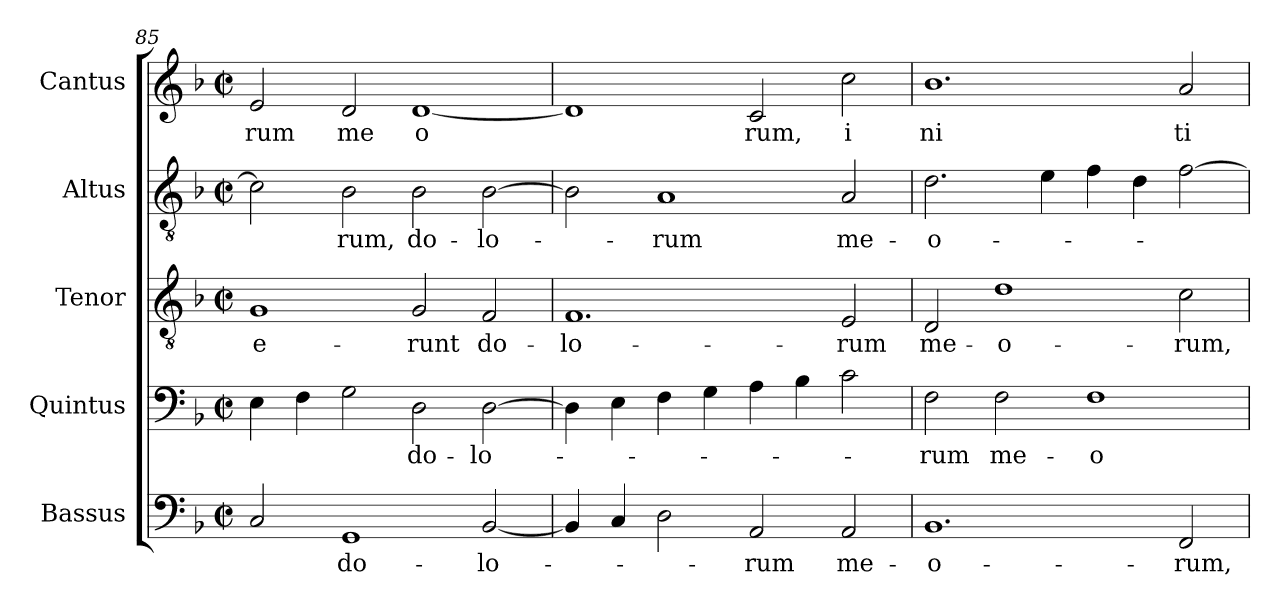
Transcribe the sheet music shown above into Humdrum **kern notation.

**kern	**text	**kern	**text	**kern	**text	**kern	**text	**kern	**text
*part5	*part5	*part4	*part4	*part3	*part3	*part2	*part2	*part1	*part1
*staff5	*staff5	*staff4	*staff4	*staff3	*staff3	*staff2	*staff2	*staff1	*staff1
*I"Bassus	*	*I"Quintus	*	*I"Tenor	*	*I"Altus	*	*I"Cantus	*
*clefF4	*	*clefF4	*	*clefGv2	*	*clefGv2	*	*clefG2	*
*k[b-]	*	*k[b-]	*	*k[b-]	*	*k[b-]	*	*k[b-]	*
*F:	*	*F:	*	*F:	*	*F:	*	*F:	*
*M2/2	*	*M2/2	*	*M2/2	*	*M2/2	*	*M2/2	*
*met(c|)	*	*met(c|)	*	*met(c|)	*	*met(c|)	*	*met(c|)	*
=85	=85	=85	=85	=85	=85	=85	=85	=85	=85
!	!	!	!	!	!LO:LY:b:cj	!	!	!	!LO:LY:b:cj
2C/	.	4E\	.	1G	-e-	2c\]	.	2e/	rum
.	.	4F\	.	.	.	.	.	.	.
!	!LO:LY:b:cj	!	!	!	!	!	!LO:LY:b:cj	!	!LO:LY:b:cj
1GG	do-	2G\	.	.	.	2B-\	-rum,	2d/	me
!	!	!	!LO:LY:b:cj	!	!LO:LY:b:cj	!	!LO:LY:b:cj	!	!LO:LY:b:rj
.	.	2D\	do-	2G/	-runt	2B-\	do-	[<1d	o
!	!LO:LY:b:cj	!	!LO:LY:b:cj	!	!LO:LY:b:cj	!	!LO:LY:b:cj	!	!
[<2BB-/	-lo-	[>2D\	-lo-	2F/	do-	[>2B-\	-lo-	.	.
=86	=86	=86	=86	=86	=86	=86	=86	=86	=86
!	!	!	!	!	!LO:LY:b:cj	!	!	!	!
4BB-/]	.	4D\]	.	1.F	-lo-	2B-\]	.	1d]	.
4C/	.	4E\	.	.	.	.	.	.	.
!	!	!	!	!	!	!	!LO:LY:b:cj	!	!
2D\	.	4F\	.	.	.	1A	-rum	.	.
.	.	4G\	.	.	.	.	.	.	.
!	!LO:LY:b:cj	!	!	!	!	!	!	!	!LO:LY:b:cj
2AA/	-rum	4A\	.	.	.	.	.	2c/	rum,
.	.	4B-\	.	.	.	.	.	.	.
!	!LO:LY:b:cj	!	!	!	!LO:LY:b:cj	!	!LO:LY:b:cj	!	!LO:LY:b:cj
2AA/	me-	2c\	.	2E/	-rum	2A/	me-	2cc\	i
=87	=87	=87	=87	=87	=87	=87	=87	=87	=87
!	!LO:LY:b:cj	!	!LO:LY:b:cj	!	!LO:LY:b:cj	!	!LO:LY:b:cj	!	!LO:LY:b:cj
1.BB-	-o-	2F\	-rum	2D/	me-	2.d\	-o-	1.b-	ni
!	!	!	!LO:LY:b:cj	!	!LO:LY:b:cj	!	!	!	!
.	.	2F\	me-	1d	-o-	.	.	.	.
.	.	.	.	.	.	4e\	.	.	.
!	!	!	!LO:LY:b:cj	!	!	!	!	!	!
.	.	1F	-o-	.	.	4f\	.	.	.
.	.	.	.	.	.	4d\	.	.	.
!	!LO:LY:b:cj	!	!	!	!LO:LY:b:cj	!	!	!	!LO:LY:b:cj
2FF/	-rum,	.	.	2c\	-rum,	[>2f\	.	2a/	ti
=	=	=	=	=	=	=	=	=	=
*-	*-	*-	*-	*-	*-	*-	*-	*-	*-
